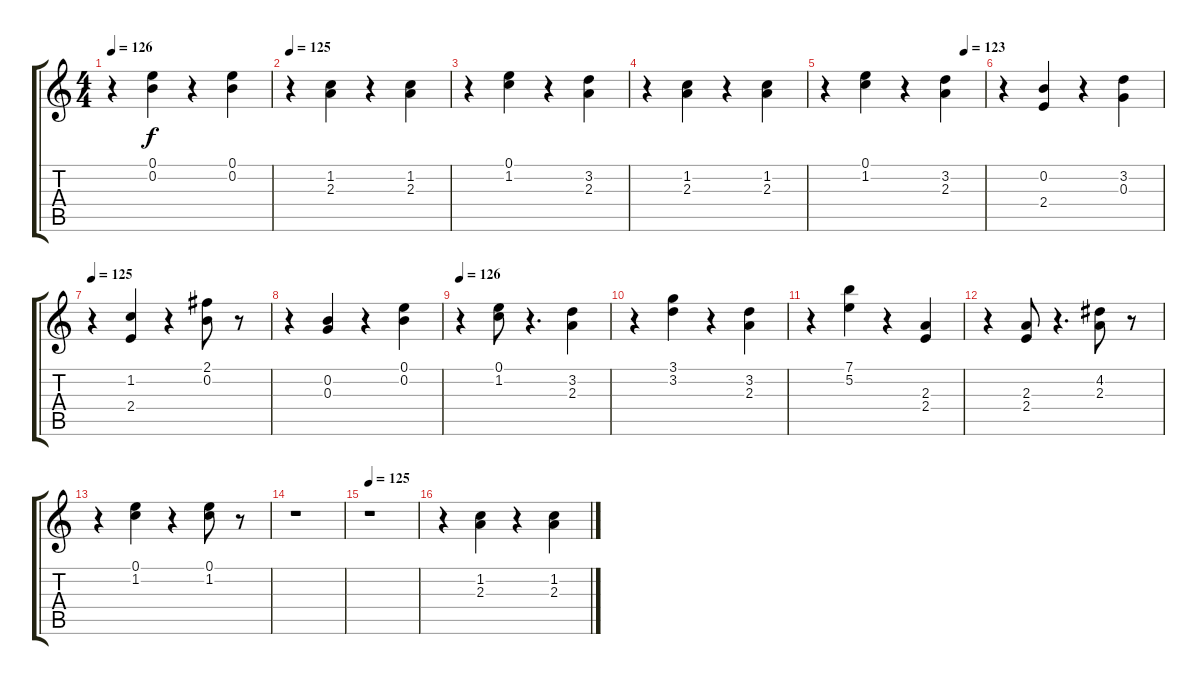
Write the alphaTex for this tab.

\track "" {instrument acousticguitarsteel}
\staff {score tabs}
\tuning (E4 B3 G3 D3 A2 E2) {hide}
\ts (4 4)
\tempo 126
\clef g2
\ks c
r.4{dy f} (0.1 0.2).4 r.4 (0.1 0.2).4 |
\tempo 125
r.4 (1.2 2.3).4 r.4 (1.2 2.3).4 |
r.4 (0.1 1.2).4 r.4 (3.2 2.3).4 |
r.4 (1.2 2.3).4 r.4 (1.2 2.3).4 |
\tempo (123 0.875)
r.4 (0.1 1.2).4 r.4 (3.2 2.3).4 |
r.4 (0.2 2.4).4 r.4 (3.2 0.3).4 |
\tempo 125
r.4 (1.2 2.4).4 r.4 (2.1 0.2).8 r.8 |
r.4 (0.2 0.3).4 r.4 (0.1 0.2).4 |
\tempo 126
r.4 (0.1 1.2).8 r.4{d} (3.2 2.3).4 |
r.4 (3.1 3.2).4 r.4 (3.2 2.3).4 |
r.4 (7.1 5.2).4 r.4 (2.3 2.4).4 |
r.4 (2.3 2.4).8 r.4{d} (4.2 2.3).8 r.8 |
r.4 (0.1 1.2).4 r.4 (0.1 1.2).8 r.8 |
r.1 |
\tempo 125
r.1 |
r.4 (1.2 2.3).4 r.4 (1.2 2.3).4
